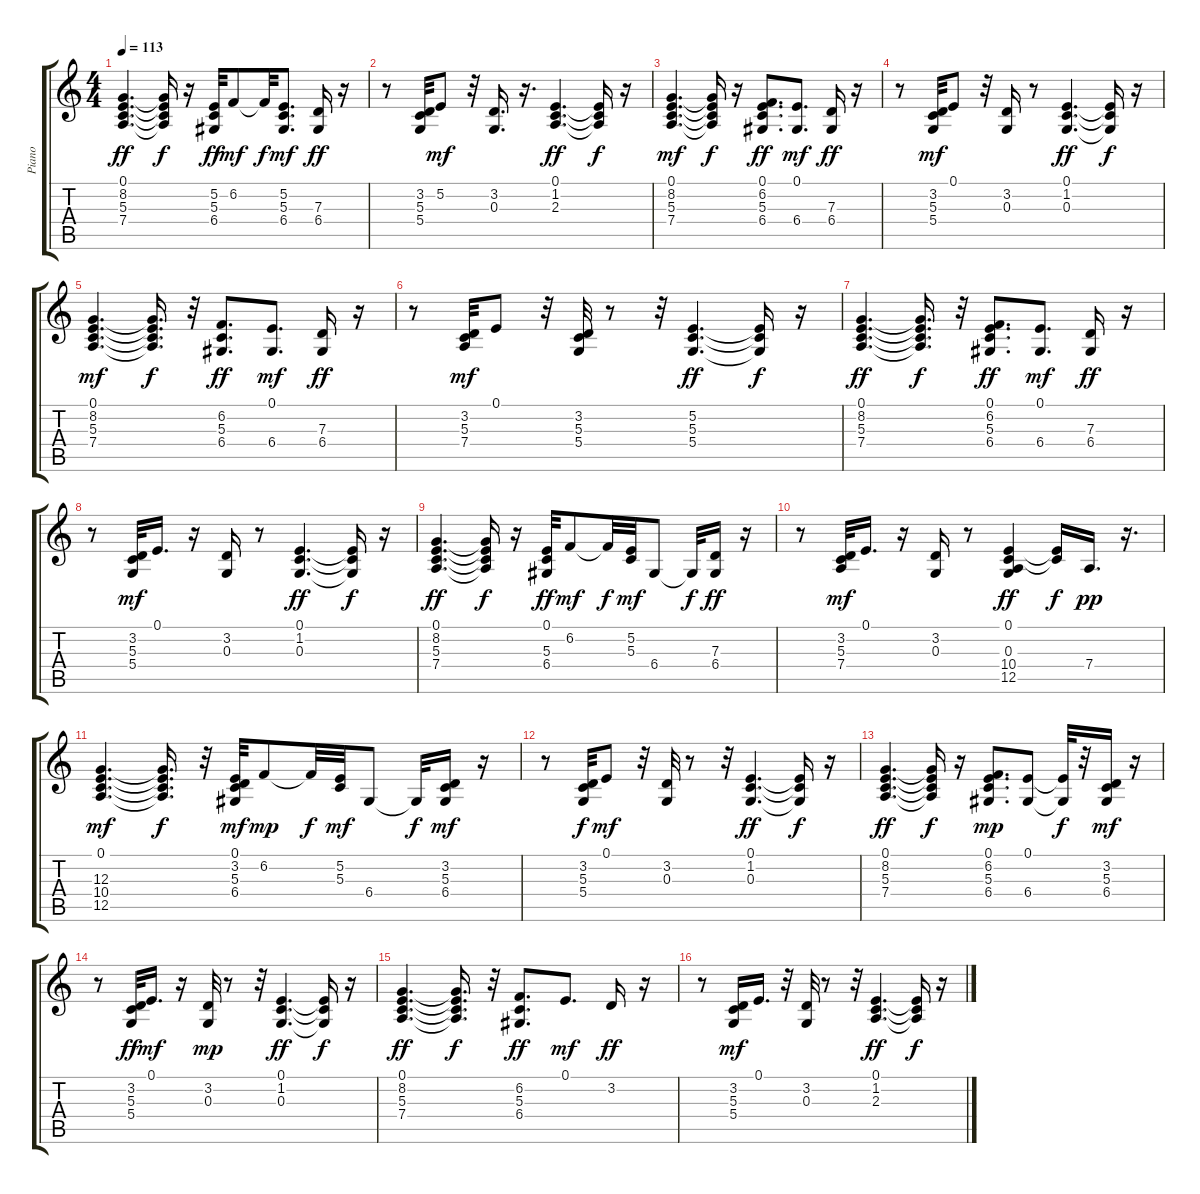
\track ("Piano" "Piano") {instrument honkytonkpiano}
\staff {score tabs}
\tuning (E4 B3 G3 D3 A2 E2) {hide}
\ts (4 4)
\tempo 113
\clef g2
\ks c
(0.1 8.2 5.3 7.4).4{d dy ff} (0.1{t} 8.2{t} 5.3{t} 7.4{t}).16{dy f} r.16 (5.2 5.3 6.4).32{dy ff} 6.2.8{dy mf} 6.2{t}.32{dy f} (5.2 5.3 6.4).8{d dy mf} (7.3 6.4).16{dy ff} r.16 |
r.8 (3.2 5.3 5.4).32 5.2.8{dy mf} r.32 (3.2 0.3).16{d} r.16{d} (0.1 1.2 2.3).4{d dy ff} (0.1{t} 1.2{t} 2.3{t}).16{dy f} r.16 |
(0.1 8.2 5.3 7.4).4{d dy mf} (0.1{t} 8.2{t} 5.3{t} 7.4{t}).16{dy f} r.16 (0.1 6.2 5.3 6.4).8{d dy ff} (0.1 6.4).8{d dy mf} (7.3 6.4).16{dy ff} r.16 |
r.8 (3.2 5.3 5.4).32{dy mf} 0.1.8 r.32 (3.2 0.3).16 r.8 (0.1 1.2 0.3).4{d dy ff} (0.1{t} 1.2{t} 0.3{t}).16{dy f} r.16 |
(0.1 8.2 5.3 7.4).4{d dy mf} (0.1{t} 8.2{t} 5.3{t} 7.4{t}).16{d dy f} r.32 (6.2 5.3 6.4).8{d dy ff} (0.1 6.4).8{d dy mf} (7.3 6.4).16{dy ff} r.16 |
r.8 (3.2 5.3 7.4).32{dy mf} 0.1.8 r.32 (3.2 5.3 5.4).32 r.8 r.32 (5.2 5.3 5.4).4{d dy ff} (5.2{t} 5.3{t} 5.4{t}).16{dy f} r.16 |
(0.1 8.2 5.3 7.4).4{d dy ff} (0.1{t} 8.2{t} 5.3{t} 7.4{t}).16{d dy f} r.32 (0.1 6.2 5.3 6.4).8{d dy ff} (0.1 6.4).8{d dy mf} (7.3 6.4).16{dy ff} r.16 |
r.8 (3.2 5.3 5.4).32{dy mf} 0.1.16{d} r.16 (3.2 0.3).16 r.8 (0.1 1.2 0.3).4{d dy ff} (0.1{t} 1.2{t} 0.3{t}).16{dy f} r.16 |
(0.1 8.2 5.3 7.4).4{d dy ff} (0.1{t} 8.2{t} 5.3{t} 7.4{t}).16{dy f} r.16 (0.1 5.3 6.4).32{dy ff} 6.2.8{dy mf} 6.2{t}.32{dy f} (5.2 5.3).32{dy mf} 6.4.8 6.4{t}.32{dy f} (7.3 6.4).16{dy ff} r.16 |
r.8 (3.2 5.3 7.4).32{dy mf} 0.1.16{d} r.16 (3.2 0.3).16 r.8 (0.1 0.3 10.4 12.5).4{dy ff} (0.1{t} 10.4{t}).16{dy f} 7.4.16{d dy pp} r.16{d} |
(0.1 12.3 10.4 12.5).4{d dy mf} (0.1{t} 12.3{t} 10.4{t} 12.5{t}).16{d dy f} r.32 (0.1 3.2 5.3 6.4).32{dy mf} 6.2.8{dy mp} 6.2{t}.32{dy f} (5.2 5.3).32{dy mf} 6.4.8 6.4{t}.32{dy f} (3.2 5.3 6.4).16{dy mf} r.16 |
r.8 (3.2 5.3 5.4).32{dy f} 0.1.8{dy mf} r.32 (3.2 0.3).32 r.8 r.32 (0.1 1.2 0.3).4{d dy ff} (0.1{t} 1.2{t} 0.3{t}).16{dy f} r.16 |
(0.1 8.2 5.3 7.4).4{d dy ff} (0.1{t} 8.2{t} 5.3{t} 7.4{t}).16{dy f} r.16 (0.1 6.2 5.3 6.4).8{d dy mp} (0.1 6.4).8 (0.1{t} 6.4{t}).32{dy f} r.32 (3.2 5.3 6.4).16{dy mf} r.16 |
r.8 (3.2 5.3 5.4).32{dy ff} 0.1.16{d dy mf} r.16 (3.2 0.3).32{dy mp} r.8 r.32 (0.1 1.2 0.3).4{d dy ff} (0.1{t} 1.2{t} 0.3{t}).16{dy f} r.16 |
(0.1 8.2 5.3 7.4).4{d dy ff} (0.1{t} 8.2{t} 5.3{t} 7.4{t}).16{d dy f} r.32 (6.2 5.3 6.4).8{d dy ff} 0.1.8{d dy mf} 3.2.16{dy ff} r.16 |
r.8 (3.2 5.3 5.4).16{dy mf} 0.1.16{d} r.32 (3.2 0.3).32 r.8 r.32 (0.1 1.2 2.3).4{d dy ff} (0.1{t} 1.2{t} 2.3{t}).16{dy f} r.16
